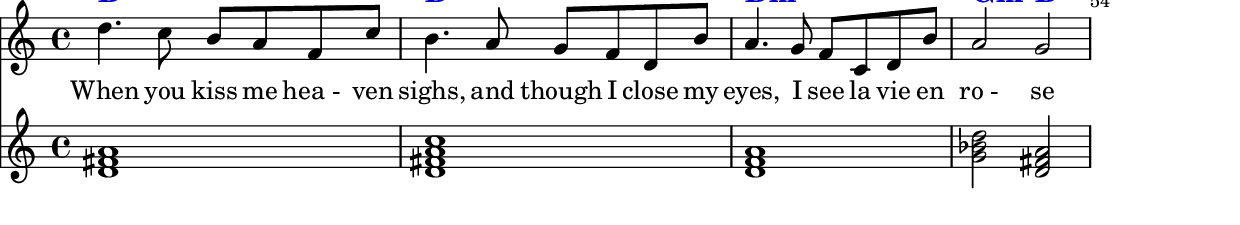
%% Generated by lilypond-book
%% Options: [indent=0\mm,line-width=278\pt]
\include "lilypond-book-preamble.ly"


% ****************************************************************
% Start cut-&-pastable-section
% ****************************************************************



\paper {
  indent = 0\mm
  line-width = 278\pt
  % offset the left padding, also add 1mm as lilypond creates cropped
  % images with a little space on the right
  line-width = #(- line-width (* mm  3.000000) (* mm 1))
}

\layout {
  
}





% ****************************************************************
% ly snippet:
% ****************************************************************
\sourcefileline 84
\layout {
		
	  	indent = 0\mm
  		line-width = 200\mm
  		ragged-last = ##t
		\override ChordName #'font-size = #2
     	\override ChordName #'font-series = #'bold 
		\override ChordName #'color = #(rgb-color 0 0 0.78) 
		\override ChordName #'font-family = #'roman
	}
	\score {
		<<
		\chords { d1 d1:7 d1:m g2:m d2}
		\relative c'' {
			\set Score.barNumberVisibility = #all-bar-numbers-visible			
			\override Score.BarNumber.break-visibility = ##(#t #t #t)		
			\set Score.currentBarNumber = #50
			%
			\clef treble
			\override Staff.TimeSignature #'style = #'()
			\time 4/4
			<<
    		{ d4. c8 b8 [ a8 f8 c'8 ] b4. a8 g8 [ f8 d8 b'8 ] a4. g8 f8 [ c8 d8 b'8 ] a2  g2 }
    		\new Staff { 
				\clef "treble" 
				\override Staff.TimeSignature #'style = #'()
				\chordmode { d1 d1:7 d1:m g2:m d2}
			}			
			>>
		}
		\addlyrics { When you kiss me "hea - " ven "sighs," and though I close my "eyes," I see la vie en "ro -" se }
		>>
	}



% ****************************************************************
% end ly snippet
% ****************************************************************
